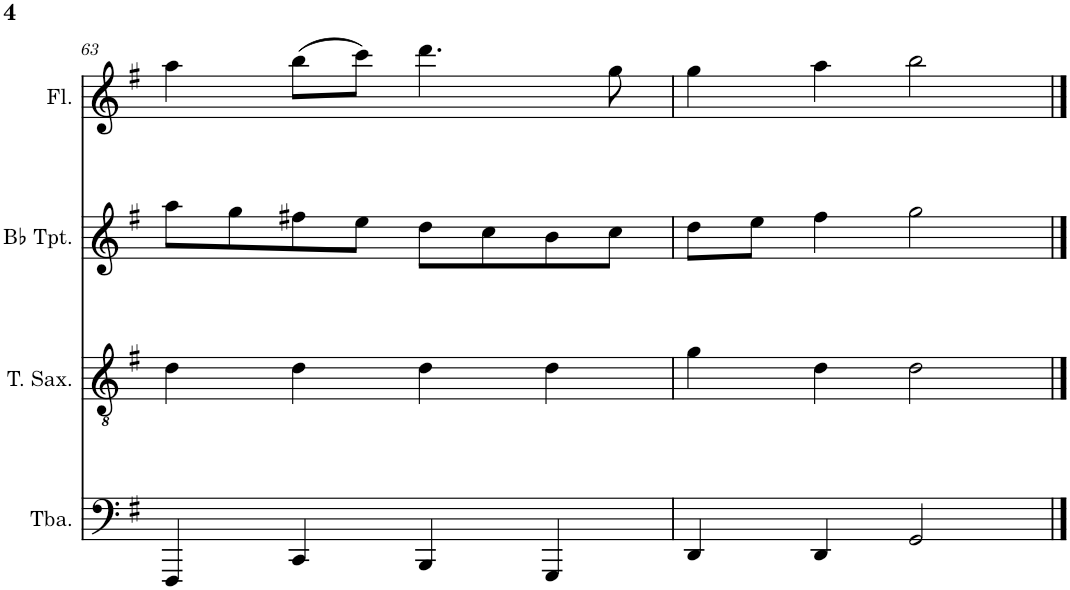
**kern	**kern	**kern	**kern
*part4	*part3	*part2	*part1
*staff4	*staff3	*staff2	*staff1
*I"Tuba	*I"Tenor Saxophone	*I"Bb Trumpet	*I"Flute
*I'Tba.	*I'T. Sax.	*I'Bb Tpt.	*I'Fl.
!!LO:PB:g=z
*clefF4	*clefGv2	*clefG2	*clefG2
*	*ITrd8c14	*ITrd1c2	*
*k[f#]	*k[f#]	*k[f#]	*k[f#]
*M4/4	*M4/4	*M4/4	*M4/4
=63	=63	=63	=63
4FFF#/	4d\	8aa\L	4aa\
.	.	8gg\	.
4CC/	4d\	8ff#X\	(>8bb\L
.	.	8ee\J	8ccc\J)
4BBB/	4d\	8dd\L	4.ddd\
.	.	8cc\	.
4GGG/	4d\	8b\	.
.	.	8cc\J	8gg\
=64	=64	=64	=64
4DD/	4g\	8dd\L	4gg\
.	.	8ee\J	.
4DD/	4d\	4ff#\	4aa\
2GG/	2d\	2gg\	2bb\
==	==	==	==
*-	*-	*-	*-
